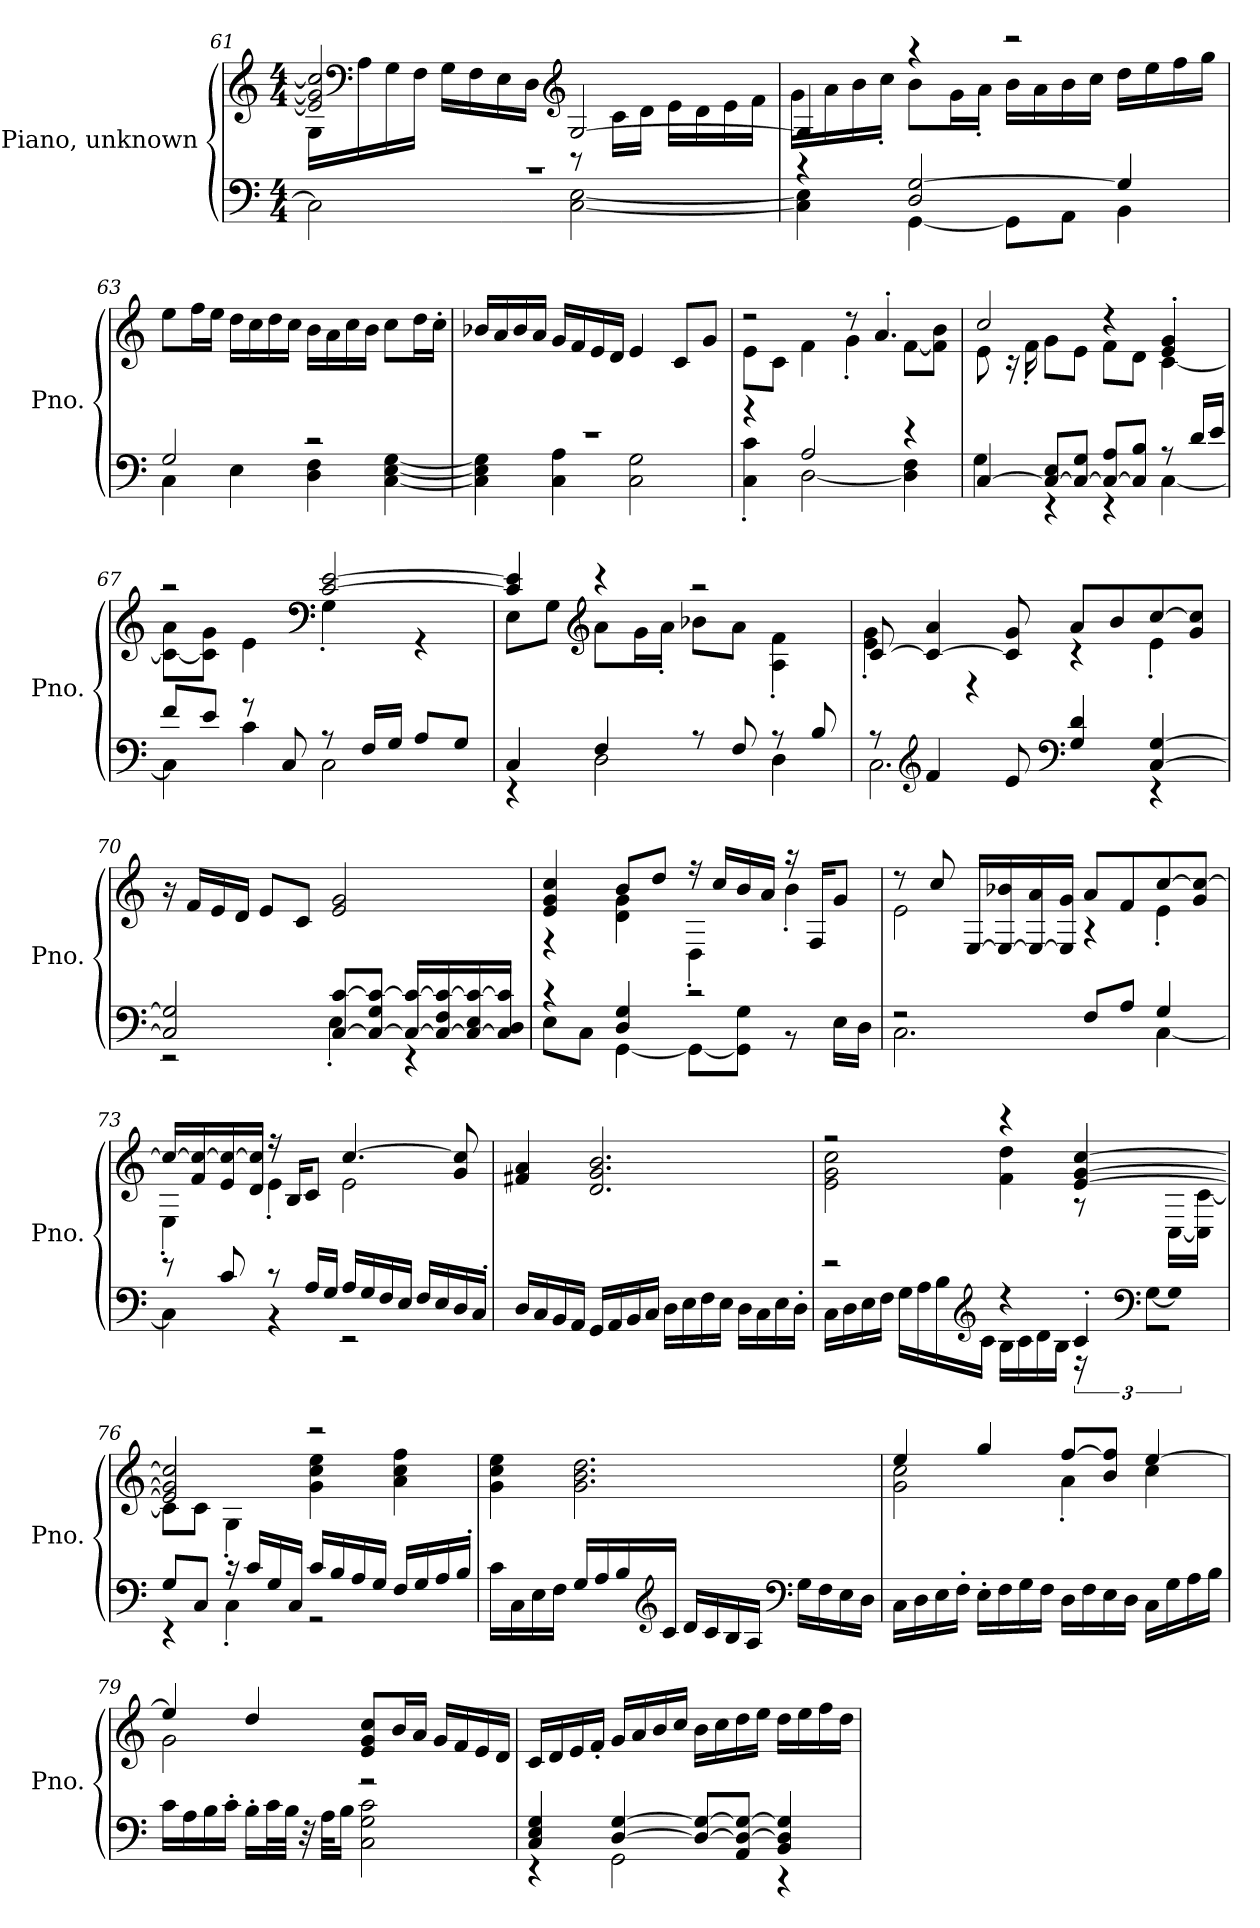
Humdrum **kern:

**kern	**kern
*part1	*part1
*staff2	*staff1
*I"Piano, unknown	*
*I'Pno.	*
*clefF4	*clefG2
*k[]	*k[]
*M4/4	*M4/4
=61	=61
*^	*^
1r	2C\]	2e/] 2g/] 2cc/]	16G\LL
*	*	*clefF4	*
.	.	.	16A\
.	.	.	16G\
.	.	.	16F\JJ
.	.	.	16G\LL
.	.	.	16F\
.	.	.	16E\
.	.	.	16D\JJ
*	*	*clefG2	*
.	[2C\ [2E\	[2G/	8r
.	.	.	16c\LL
.	.	.	16d\JJ
.	.	.	16e\LL
.	.	.	16d\
.	.	.	16e\
.	.	.	16f\JJ
!!LO:PB:g=z	!!
=62	=62	=62	=62
4r	4C\] 4E\]	4G/]	16g\LL
.	.	.	16a\
.	.	.	16b\
.	.	.	16cc'\JJ
2D/ [2G/	[4GG\	4r	8b\L
.	.	.	16g\L
.	.	.	16a'\JJ
.	8GG\L]	2r	16b\LL
.	.	.	16a\
.	8AA\J	.	16b\
.	.	.	16cc\JJ
4G/]	4BB\	.	16dd\LL
.	.	.	16ee\
.	.	.	16ff\
.	.	.	16gg\JJ
*	*	*v	*v
=63	=63	=63
2G/	4C\	8ee\L
.	.	16ff\L
.	.	16ee\JJ
.	4E\	16dd\LL
.	.	16cc\
.	.	16dd\
.	.	16cc\JJ
2r	4D\ 4F\	16b\LL
.	.	16a\
.	.	16cc\
.	.	16b\JJ
.	[4C\ [4E\ [4G\	8cc\L
.	.	16dd\L
.	.	16cc'\JJ
=64	=64	=64
1r	4C\] 4E\] 4G\]	16b-X/LL
.	.	16a/
.	.	16b-/
.	.	16a/JJ
.	4C\ 4A\	16g/LL
.	.	16f/
.	.	16e/
.	.	16d/JJ
.	2C\ 2G\	4e/
.	.	8c/L
.	.	8g/J
!!LO:LB:g=z
=65	=65	=65
*	*	*^
4r	4C\' 4c\'	2r	8e\L
.	.	.	8c\J
2A/	[2D\	.	4f\
.	.	8r	4g'\
.	.	4.a'/	.
4r	4D\] 4F\	.	[8f\L
.	.	.	8f\] 8b\J
=66	=66	=66	=66
[4C/	4G\	2cc/	8e\
.	.	.	16r
.	.	.	16f'\
8C/_ 8E/L	4r	.	8g\L
8C/_ 8G/J	.	.	8e\J
8C/_ 8A/L	4r	4r	8f\L
8C/] 8B/J	.	.	8d\J
8r	[4C\	4e/' 4g/'	[4c\
16d/LL	.	.	.
16e/JJ	.	.	.
=67	=67	=67	=67
8f/L	4C\]	2r	8c\_ 8a\L
8e/J	.	.	8c\] 8g\J
8r	4c\	.	4e\
8C/	.	.	.
*	*	*clefF4	*
8r	2C\	[2c/ [2e/	4G'\
16F/LL	.	.	.
16G/JJ	.	.	.
8A/L	.	.	4r
8G/J	.	.	.
=68	=68	=68	=68
4C/	4r	4c/] 4e/]	8E\L
.	.	.	8G\J
*	*	*clefG2	*
4F/	2D\	4r	8a\L
.	.	.	16g\L
.	.	.	16a'\JJ
8r	.	2r	8b-X\L
8F/	.	.	8a\J
8r	4D\	.	4A\' 4f\'
8B/	.	.	.
!!LO:LB:g=z	!!
=69	=69	=69	=69
8r	2.C\	[8c/	4e\' 4g\'
*clefG2	*	*	*
4f/	.	4c/_ 4a/	.
.	.	.	4r
8e/	.	8c/] 8g/	.
*clefF4	*	*	*
4G/ 4d/	.	8a/L	4r
.	.	8b/	.
[4C/ [4G/	4r	[8cc/	4e'\
.	.	8g/ 8cc/]J	.
*	*	*v	*v
=70	=70	=70
2C/] 2G/]	2r	16r
.	.	16f/LL
.	.	16e/
.	.	16d/JJ
.	.	8e/L
.	.	8c/J
[8C/ [8c/L	4E'\	2e/ 2g/
8C/_ 8G/ 8c/_J	.	.
16C/_ 16c/_LL	4r	.
16C/_ 16F/ 16c/_	.	.
16C/_ 16E/ 16c/_	.	.
16C/] 16D/ 16c/]JJ	.	.
=71	=71	=71
*	*	*^
4r	8E\L	4e/ 4g/ 4cc/	4r
.	8C\J	.	.
4D/ 4G/	[4GG\	8b/L	4d\ 4g\
.	.	8dd/J	.
2r	8GG\L_	16r	4D'\
.	.	16cc/LL	.
.	8GG\] 8G\J	16b/	.
.	.	16a/JJ	.
.	8r	16r	4b'\
.	.	16F/KL	.
.	16E\LL	8g/J	.
.	16D\JJ	.	.
!!LO:LB:g=z	!!
=72	=72	=72	=72
2r	2.C\	8r	2e\
.	.	8cc/	.
.	.	[16E/LL	.
.	.	16E/_ 16b-X/	.
.	.	16E/_ 16a/	.
.	.	16E/] 16g/JJ	.
8F/L	.	8a/L	4r
8A/J	.	8f/	.
4G/	[4C\	[8cc/	4e'\
.	.	8g/ 8cc/_J	.
=73	=73	=73	=73
8r	4C\]	16cc/LL_	4E'\
.	.	16f/ 16cc/_	.
8c/	.	16e/ 16cc/_	.
.	.	16d/ 16cc/]JJ	.
8r	4r	16r	4e'\
.	.	16B/KL	.
16A/LL	.	8c/J	.
16G/JJ	.	.	.
16A/LL	2r	[4.cc/	2e\
16G/	.	.	.
16F/	.	.	.
16E/JJ	.	.	.
16F/LL	.	.	.
16E/	.	.	.
16D/	.	8g/ 8cc/]	.
16C'/JJ	.	.	.
*v	*v	*	*
*	*v	*v
!!LO:LB:g=z
=74	=74
16D/LL	4f#X/ 4a/
16C/	.
16BB/	.
16AA/JJ	.
16GG/LL	2.d/ 2.g/ 2.b/
16AA/	.
16BB/	.
16C/JJ	.
16D\LL	.
16E\	.
16F\	.
16E\JJ	.
16D\LL	.
16C\	.
16E\	.
16D'\JJ	.
=75	=75
*^	*^
2r	16C\LL	2r	2e\ 2g\ 2cc\
.	16D\	.	.
.	16E\	.	.
.	16F\JJ	.	.
.	16G\LL	.	.
.	16A\	.	.
.	16B\	.	.
*clefG2	*	*	*
.	16c\JJ	.	.
4r	16B\LL	4r	4f\ 4dd\
.	16c\	.	.
.	16d\	.	.
.	16B\JJ	.	.
4c'/	24r	[4e/ [4g/ [4cc/	8r
*clefF4	*	*	*
.	[12G\L	.	.
.	8G\J]	.	[16C\LL
.	.	.	16C\] [16c\JJ
!!LO:LB:g=z	!!
=76	=76	=76	=76
8G/L	4r	2e/] 2g/] 2cc/]	8c\L]
8C/J	.	.	8c\J
16r	4C'\	.	4G'\
16c/LL	.	.	.
16G/	.	.	.
16C/JJ	.	.	.
16c/LL	2r	2r	4g\ 4cc\ 4ee\
16B/	.	.	.
16A/	.	.	.
16G/JJ	.	.	.
16F/LL	.	.	4a\ 4cc\ 4ff\
16G/	.	.	.
16A/	.	.	.
16B'/JJ	.	.	.
*v	*v	*	*
*	*v	*v
=77	=77
16c\LL	4g\ 4cc\ 4ee\
16C\	.
16E\	.
16F\JJ	.
16G/LL	2.g\ 2.b\ 2.dd\
16A/	.
16B/	.
*clefG2	*
16c/JJ	.
16d/LL	.
16c/	.
16B/	.
16A/JJ	.
*clefF4	*
16G\LL	.
16F\	.
16E\	.
16D\JJ	.
!!LO:PB:g=z
=78	=78
*	*^
16C\LL	4ee/	2g\ 2cc\
16D\	.	.
16E\	.	.
16F'\JJ	.	.
16E'\LL	4gg/	.
16F\	.	.
16G\	.	.
16F\JJ	.	.
16D\LL	[8ff/L	4a'\
16F\	.	.
16E\	8b/ 8ff/]J	.
16D\JJ	.	.
16C\LL	[4ee/	4cc\
16G\	.	.
16A\	.	.
16B\JJ	.	.
=79	=79	=79
16c\LL	4ee/]	2g\
16A\	.	.
16B\	.	.
16c'\JJ	.	.
16B'\LL	4dd/	.
32c\L	.	.
32B\JJJ	.	.
32r	.	.
32A\KLL	.	.
16B\JJ	.	.
2C\ 2G\ 2c\	8e/ 8g/ 8cc/L	2r
.	16b/L	.
.	16a/JJ	.
.	16g/LL	.
.	16f/	.
.	16e/	.
.	16d/JJ	.
*	*v	*v
!!LO:LB:g=z
=80	=80
*^	*
4C/ 4E/ 4G/	4r	16c/LL
.	.	16d/
.	.	16e/
.	.	16f'/JJ
[4D/ [4G/	2GG\	16g/LL
.	.	16a/
.	.	16b/
.	.	16cc/JJ
8D/_ 8G/_L	.	16b\LL
.	.	16cc\
8AA/ 8D/_ 8G/_J	.	16dd\
.	.	16ee\JJ
4BB/ 4D/] 4G/]	4r	16dd\LL
.	.	16ee\
.	.	16ff\
.	.	16dd\JJ
*v	*v	*
=	=
*-	*-
